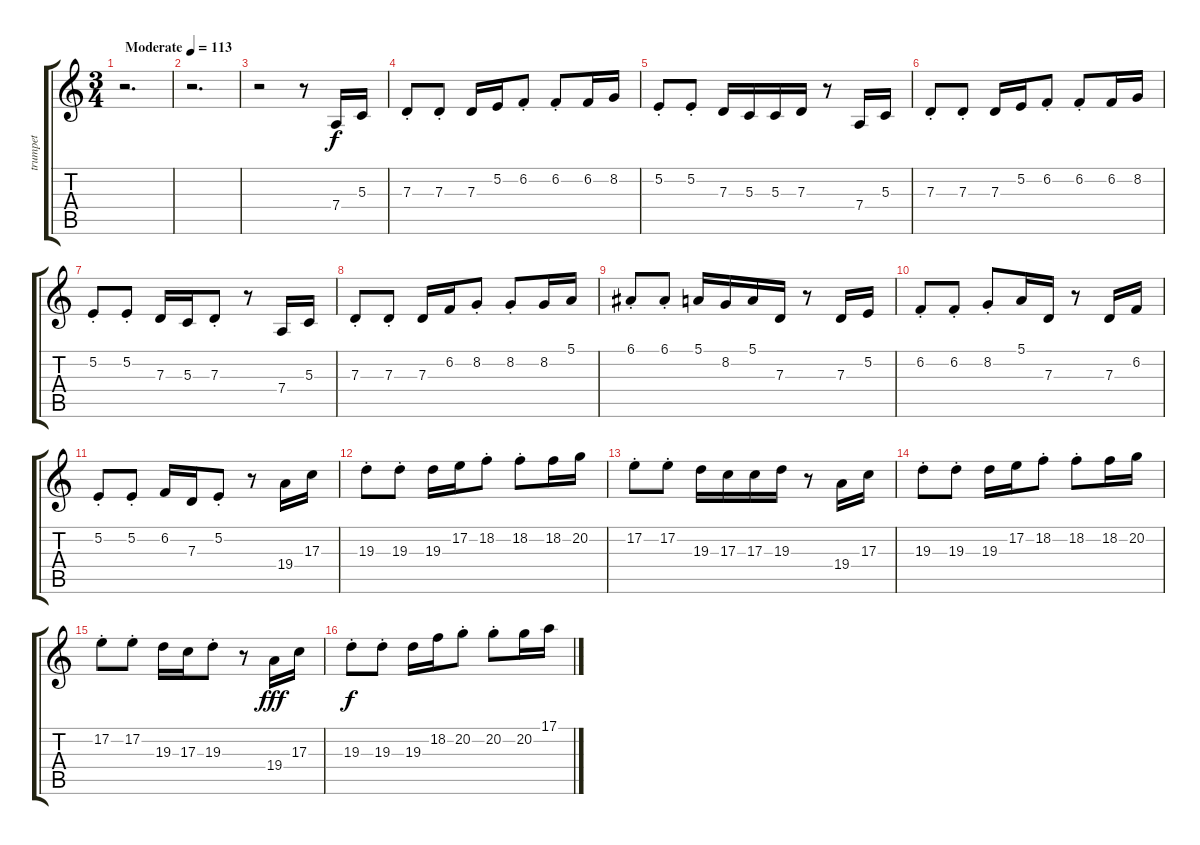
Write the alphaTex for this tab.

\track ("trumpet" "trumpet") {instrument trumpet}
\staff {score tabs}
\tuning (E4 B3 G3 D3 A2 E2) {hide}
\ts (3 4)
\tempo (113 "Moderate")
\clef g2
\ks c
r.2{d dy f instrument trumpet} |
r.2{d} |
r.2 r.8 7.4.16 5.3.16 |
7.3{st}.8 7.3{st}.8 7.3.16 5.2.16 6.2{st}.8 6.2{st}.8 6.2.16 8.2.16 |
5.2{st}.8 5.2{st}.8 7.3.16 5.3.16 5.3.16 7.3.16 r.8 7.4.16 5.3.16 |
7.3{st}.8 7.3{st}.8 7.3.16 5.2.16 6.2{st}.8 6.2{st}.8 6.2.16 8.2.16 |
5.2{st}.8 5.2{st}.8 7.3.16 5.3.16 7.3{st}.8 r.8 7.4.16 5.3.16 |
7.3{st}.8 7.3{st}.8 7.3.16 6.2.16 8.2{st}.8 8.2{st}.8 8.2.16 5.1.16 |
6.1{st}.8 6.1{st}.8 5.1.16 8.2.16 5.1.16 7.3.16 r.8 7.3.16 5.2.16 |
6.2{st}.8 6.2{st}.8 8.2{st}.8 5.1.16 7.3.16 r.8 7.3.16 6.2.16 |
5.2{st}.8 5.2{st}.8 6.2.16 7.3.16 5.2{st}.8 r.8 19.4.16 17.3.16 |
19.3{st}.8 19.3{st}.8 19.3.16 17.2.16 18.2{st}.8 18.2{st}.8 18.2.16 20.2.16 |
17.2{st}.8 17.2{st}.8 19.3.16 17.3.16 17.3.16 19.3.16 r.8 19.4.16 17.3.16 |
19.3{st}.8 19.3{st}.8 19.3.16 17.2.16 18.2{st}.8 18.2{st}.8 18.2.16 20.2.16 |
17.2{st}.8 17.2{st}.8 19.3.16 17.3.16 19.3{st}.8 r.8 19.4.16{dy fff} 17.3.16 |
19.3{st}.8{dy f} 19.3{st}.8 19.3.16 18.2.16 20.2{st}.8 20.2{st}.8 20.2.16 17.1.16
